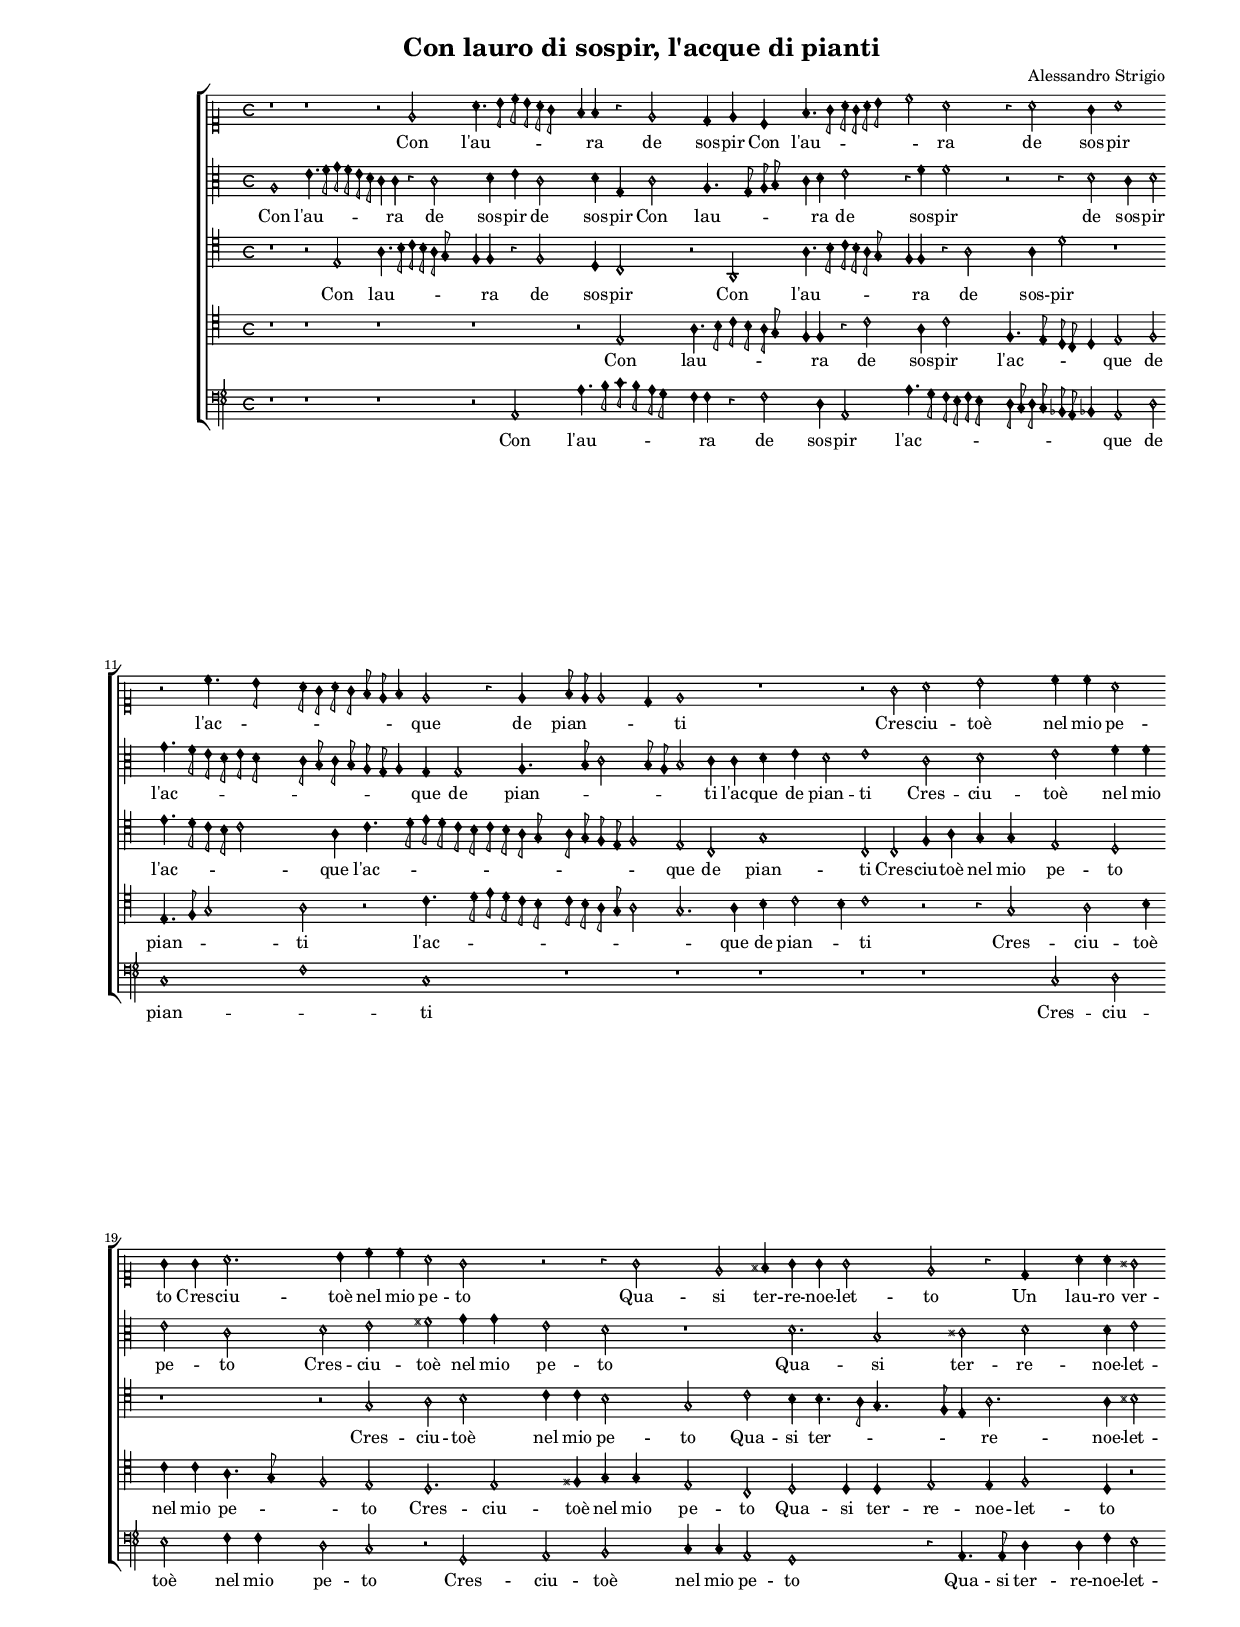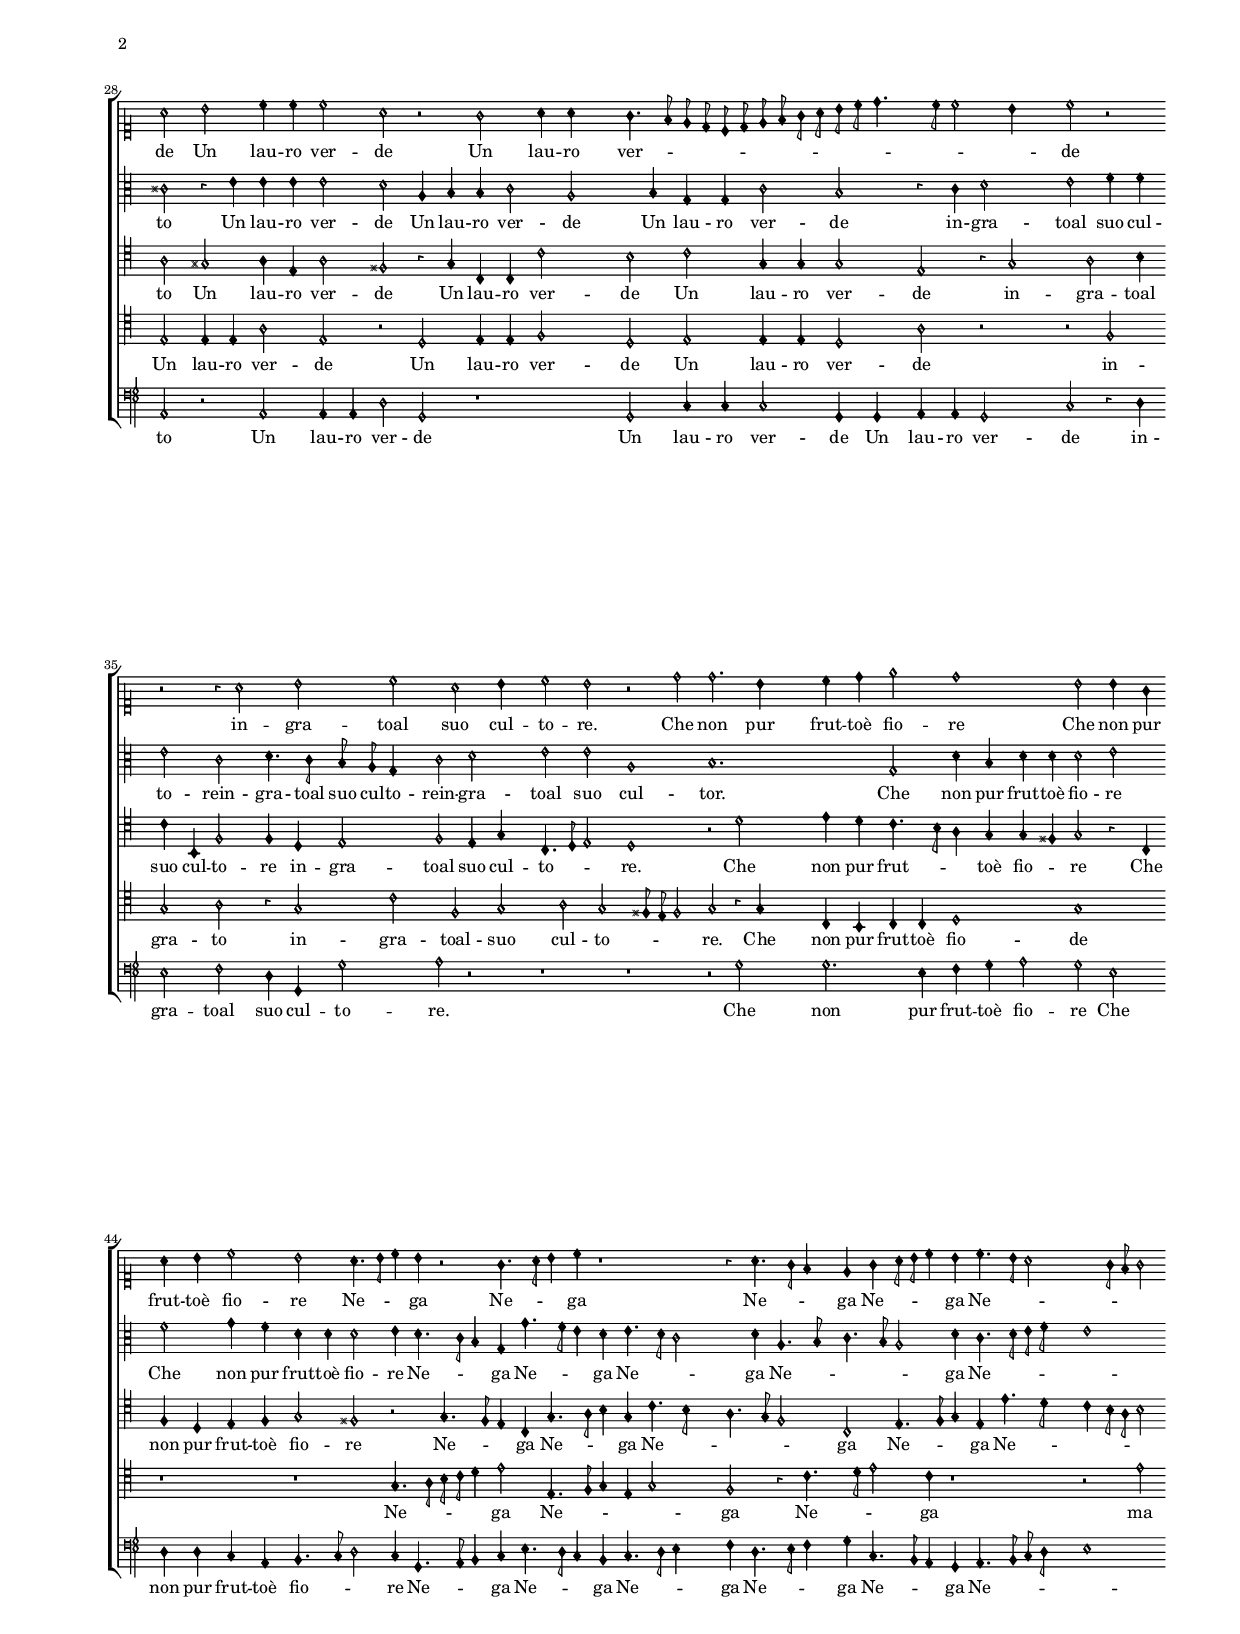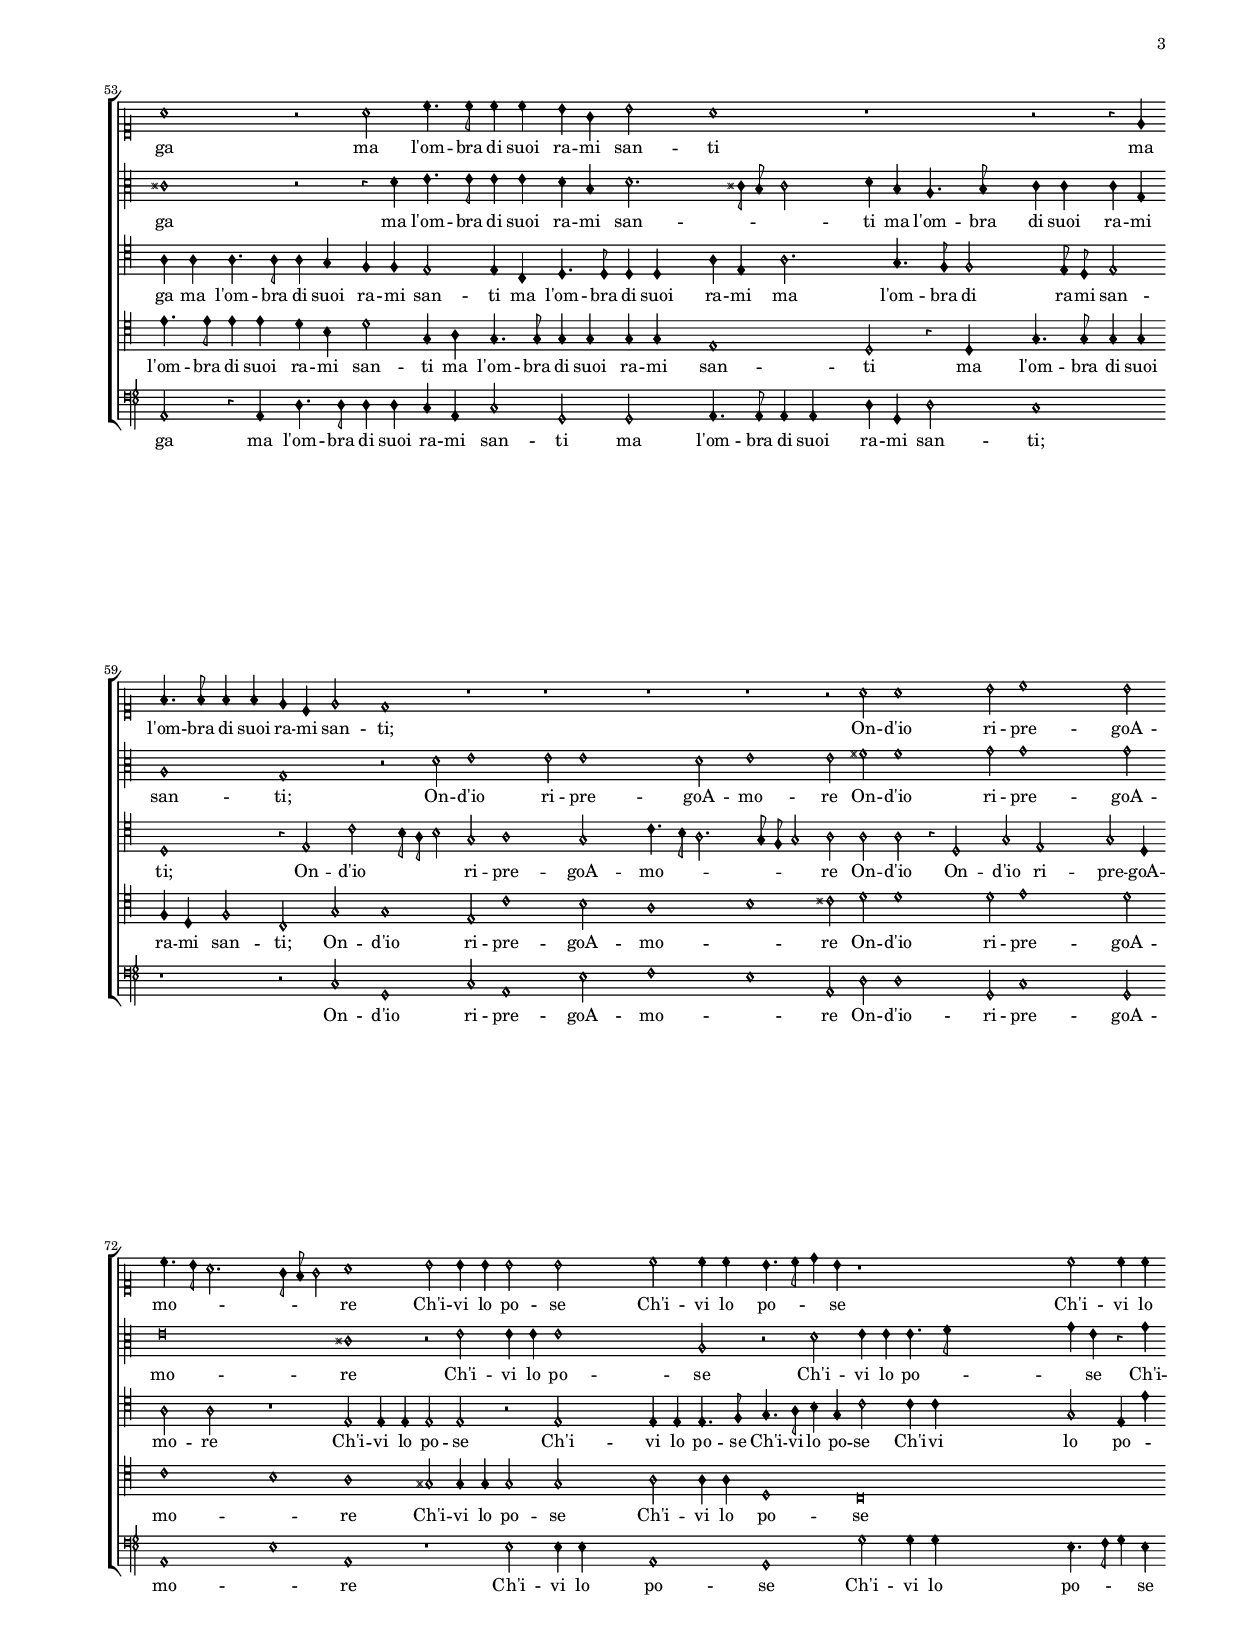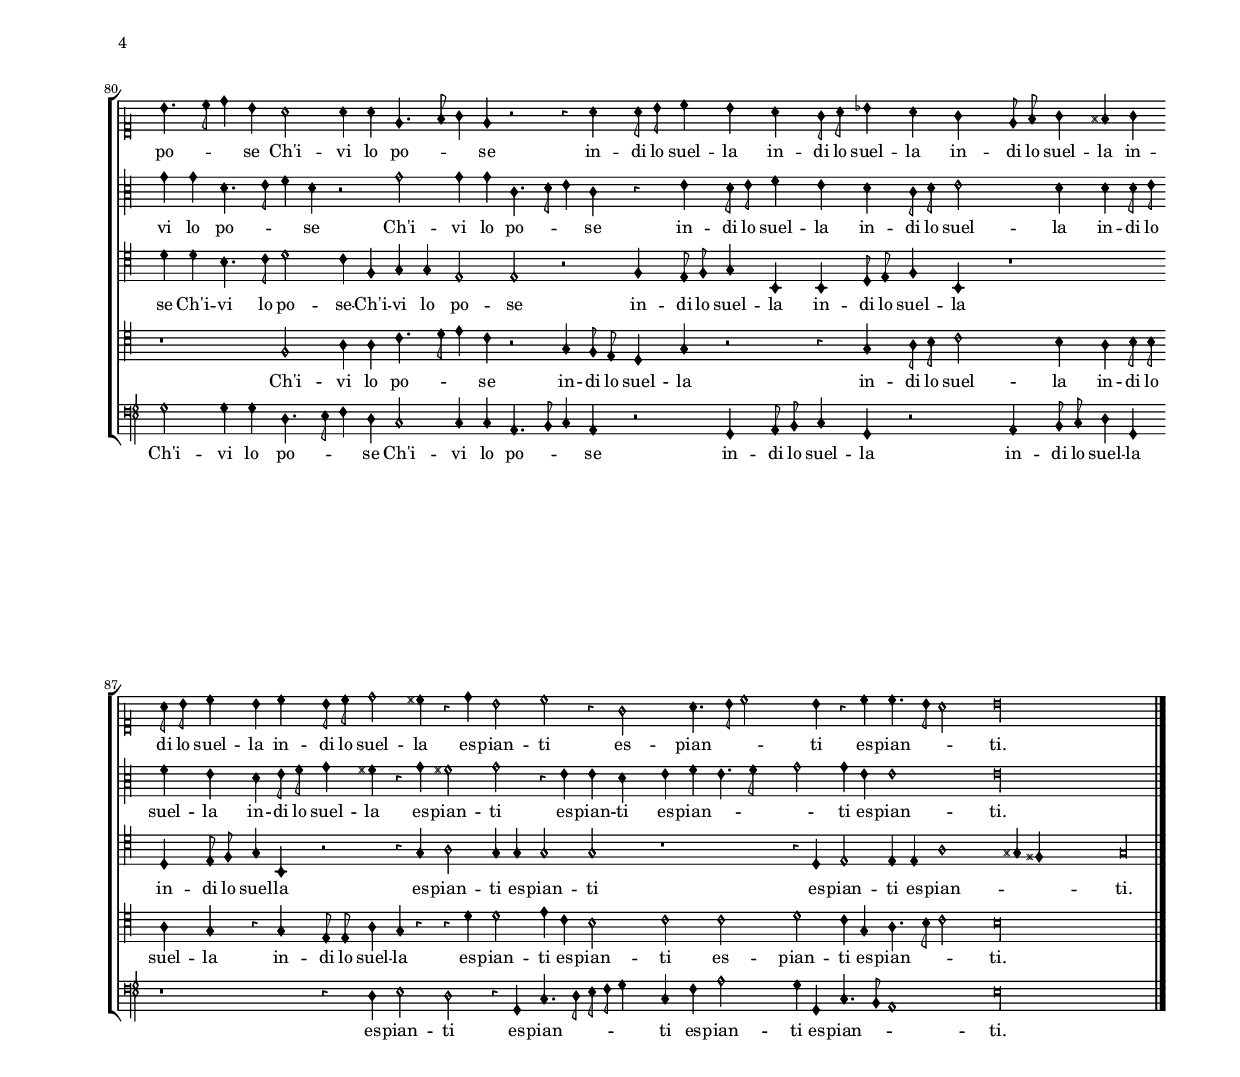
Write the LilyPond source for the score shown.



\version "2.12.0"







#(set-default-paper-size "a4")



\paper {
 top-system-spacing #'basic-distance = #10
  system-system-spacing #'basic-distance = #35
  last-bottom-spacing #'basic-distance = #10


  line-width    = 177.348\mm

  left-margin   = 19.9965\mm

  top-margin    = 12.656\mm

  bottom-margin = 12.656\mm

  %%indent = 0 \mm 

  %%set to ##t if your score is less than one page:
 
  ragged-last-bottom = ##t
 
  ragged-bottom = ##f
 
  %% system-separator-markup = \slashSeparator 
  
}




\header {

    title = "Con lauro di sospir, l'acque di pianti"

    composer = "Alessandro Strigio"
    
}






AvoiceAA = \relative c'{

\set Score.defaultBarType = "empty"
\override Staff.TimeSignature #'style = #'neomensural
\override Staff.Accidental #'glyph-name-alist = #alteration-mensural-glyph-name-alist
\override Stem #'flag-style = #'mensural
\override Stem #'thickness = #1.0
   \override Voice.NoteHead #'style = #'petrucci
\override Voice.Rest #'style = #'neomensural
\override Score.SpacingSpanner #'spacing-increment = #1.0 % tight spacing     
%% esto se usa para omitir el corchete   override Score.SystemStartBracket #'transparent = ##t
       \clef "petrucci-c1"
   
    \key c \major 
    
 
    \time 4/4 

\autoBeamOff

    r1  | % 
 
    r1 | % 2
\cadenzaOn
   r2 e   s4 
\cadenzaOff
     | % 3
  
\cadenzaOn
  a4. b8 c b a g  s4 
  \cadenzaOff
    | % 4
 
  \cadenzaOn
 f4 f r e2 
  \cadenzaOff
         | % 5
  
\set Score.currentBarNumber = #6
\cadenzaOn
  s4 d e c  s4 
  \cadenzaOff
   | % 6
 
 \cadenzaOn
  f4. g8 a g a b  s4 
    \cadenzaOff
   | % 7
 
\cadenzaOn
   c2 a  s4 
    \cadenzaOff
   | % 8
 
\cadenzaOn
   r4 a2 g4  s4 
    \cadenzaOff
   | % 9

   a1          | % 10
  
\set Score.currentBarNumber = #11
\cadenzaOn
  r2 c4. b8  s4 
   \cadenzaOff
    | % 11
 
   a8 g a g f e f4      | % 12

\cadenzaOn
    e2 r4 e  s8 
   \cadenzaOff
    | % 13
 
   f8 e e2 d4      | % 14
  
  e1          | % 15
 
\set Score.currentBarNumber = #16
   r1  | % 

    r2 g      | % 17
 
\cadenzaOn
   a b   s4 
   \cadenzaOff
    | % 18
 
   c4 c a2      | % 19
 
\cadenzaOn
   g4 g a2.  
   \cadenzaOff
     | % 20

    s4 b c c          | % 21
 
\set Score.currentBarNumber = #22
\cadenzaOn
   a2 g   s4 
   \cadenzaOff
   | % 22

\cadenzaOn
    r2 r4 g2 
    \cadenzaOff
    | % 23

    s4 e2 fis4      | % 24
 
\cadenzaOn
   g g g2   s4 
   \cadenzaOff
    | % 25
 
\cadenzaOn
   e2 r4 d   s4 
   \cadenzaOff
   | % 26

    a' a gis2          | % 27
 
\set Score.currentBarNumber = #28
   a b      | % 28
 
   c4 c c2      | % 29
  
  a r      | % 30
  
\cadenzaOn
  g a4 a  s4 
   \cadenzaOff
   | % 31
 
   g4. f8 e d c d      | % 32
 
\cadenzaOn
   e f g a b c d4.  
  \cadenzaOff
         | % 33
 
\set Score.currentBarNumber = #34
\cadenzaOn
   s8 c c2 b4  s4 
   \cadenzaOff
   | % 34
 
   c2 r      | % 35

\cadenzaOn
    r r4 a2  
   \cadenzaOff
    | % 36
 
\cadenzaOn
   s4 b2 c2 
    \cadenzaOff
     | % 37
 
\cadenzaOn
   s4 a2 b4  s4 
    \cadenzaOff
     | % 38
 
\cadenzaOn
   c2 b  s4 
   \cadenzaOff
        | % 39
  
\set Score.currentBarNumber = #40
  r2 d      | % 40
  
\cadenzaOn
  d2. b4  s2 
    \cadenzaOff
   | % 41

    c4 d e2      | % 42
 
   d1      | % 43
 
   b2 b4 g      | % 44

    a b c2          | % 45

\set Score.currentBarNumber = #46
    b a4. b8      | % 46
 
   c4 b r2      | % 47

    g4. a8 b4 c      | % 48
 
\cadenzaOn
   r1  s4 
\cadenzaOff
  | % 

\cadenzaOn
    r4 a4. g8 f4  s8   
 \cadenzaOff
   | % 50

    e4 g a8 b c4          | % 51
 
\set Score.currentBarNumber = #52
\cadenzaOn
   b c4. b8 a2 
   \cadenzaOff
      | % 52
 
   s4 g8 f g2      | % 53
 
   a1      | % 54
  
  r2 a      | % 55

    c4. c8 c4 c      | % 56
 
\cadenzaOn
   b g b2  s4 
  \cadenzaOff
           | % 57
 
\cadenzaOn
\set Score.currentBarNumber = #58
   a1   s4 
   \cadenzaOff
   | % 58

\cadenzaOn
    r1 s4 
 \cadenzaOff
   | % 

    r2 r4 e      | % 60
 
   f4. f8 f4 f      | % 61
 
\cadenzaOn
   e c e2  s4 
   \cadenzaOff
     | % 62

    d1          | % 63
 
\set Score.currentBarNumber = #64
\cadenzaOn
   r1  s2 
 \cadenzaOff
   | % 
\cadenzaOn
   r1 s2 
 \cadenzaOff
   | % 65 
\cadenzaOn
   r1 s4 
 \cadenzaOff
   | % 66 
   r1 | % 67
    r2 a'      | % 68
 
\cadenzaOn
   a1   s4 
   \cadenzaOff
   | % 69

\cadenzaOn
    b2 c1  
   \cadenzaOff
         | % 70
 
\set Score.currentBarNumber = #71
   s2 b      | % 71
  
  \cadenzaOn
  c4. b8 a2. s2.  
 \cadenzaOff
   | % 72
 
   s4 g8 f g2      | % 73
 
   a1      | % 74
 
   b2 b4 b      | % 75
 
\cadenzaOn
   b2 b   s2 
  \cadenzaOff
   | % 76
 
   c c4 c          | % 77
 
\set Score.currentBarNumber = #78
   b4. c8 d4 b      | % 78

\cadenzaOn
    r1  s1  
     \cadenzaOff | % 
 
   c2 c4 c      | % 80
 
   b4. c8 d4 b      | % 81
 
   a2 a4 a      | % 82
 
   e4. f8 g4 e          | % 83
 
\set Score.currentBarNumber = #84
   r2 r4 a      | % 84
  
  a8 b c4 b a      | % 85
 
\cadenzaOn
   g8 a bes4 a g  s4 
  \cadenzaOff
     | % 86
 
   e8 f g4 fis g      | % 87
 
   a8 b c4 b c      | % 88
 
   b8 c d2 cis4          | % 89
 
\set Score.currentBarNumber = #90
   r d b2      | % 90
 
\cadenzaOn
   c r4 g2  
  \cadenzaOff
    | % 91
 
\cadenzaOn
   s4 a4. b8 c2  
    \cadenzaOff
   | % 92
 
   s4 b r c      | % 93
 
\cadenzaOn
   c4. b8 a2  s2 
    \cadenzaOff
    | % 94
 
 \cadenzaOn
   b\longa   
\cadenzaOff   | % 95
 
   s\longa  \bar "|." 
\override Staff.BarLine #'transparent = ##f

}% end of last bar in partorvoice

 






AvoiceBA = \relative c{
   \override Staff.TimeSignature #'style = #'neomensural
\override Staff.Accidental #'glyph-name-alist = #alteration-mensural-glyph-name-alist
\override Stem #'flag-style = #'mensural
\override Stem #'thickness = #1.0
   \override Voice.NoteHead #'style = #'petrucci
\override Voice.Rest #'style = #'neomensural  
\override Score.SpacingSpanner #'spacing-increment = #1.0 % tight spacing     
  \clef "petrucci-c3"
    \key c \major 
    

    \time 4/4 
\autoBeamOff


    a'1      | % 1
 
   e'4. f8 g f e d      | % 2
  
\cadenzaOn
  c4 c r c2 
\cadenzaOff
       | % 3
 
\cadenzaOn
   s4 d e c2 
  \cadenzaOff
     | % 4
 
\cadenzaOn
   s4 d g, c2  
   \cadenzaOff
    | % 5
 
\cadenzaOn
   s4 a4. g8 a b  s4 
   \cadenzaOff
   | % 6
  
\cadenzaOn
  c4 d e2  s4 
   \cadenzaOff
    | % 7

\cadenzaOn
    r4 f f2  s4 
  \cadenzaOff
    | % 8
 
\cadenzaOn
   r2 r4 d2   
 \cadenzaOff
   | % 9
 
   s4 c d2      | % 10
 
\cadenzaOn
   g4. f8 e d e d  s4  
\cadenzaOff
    | % 11
 
   c8 b c b a g a4      | % 12
 
\cadenzaOn
   g g2 a4.  
  \cadenzaOff
    | % 13
 
   s8 b c2 b8 a      | % 14
 
   b2 c4 c      | % 15
 
   d e d2      | % 16
 
   e1      | % 17

\cadenzaOn
    c2 d  s4 
   \cadenzaOff
    | % 18
 
   e2 f4 f      | % 19
 
\cadenzaOn
   e2 c  s4 
   \cadenzaOff
    | % 20
 
   d2 e      | % 21
 
\cadenzaOn
   fis g4 g  s4 
    \cadenzaOff
    | % 22
 
\cadenzaOn
   e2 d  s4 
    \cadenzaOff
    | % 23
 
   r1  | % 
 
\cadenzaOn
   d2. b2  
    \cadenzaOff
    | % 25
 
\cadenzaOn
   s4 cis2 d2  
   \cadenzaOff
     | % 26
 
   s4 d e2      | % 27
 
   cis r4 e      | % 28
 
   e e e2      | % 29
 
   d a4 b      | % 30
 
\cadenzaOn
   b c2 a2  
    \cadenzaOff
    | % 31
 
   s4 b g g      | % 32
 
\cadenzaOn
   c2 b s8 
   \cadenzaOff
    | % 33
  
\cadenzaOn
  r4 c d2  s4  
  \cadenzaOff
   | % 34
 
   e2 f4 f      | % 35
 
\cadenzaOn
   e2 c  s4 
   \cadenzaOff
    | % 36
 
\cadenzaOn
   d4. c8 b a g4  s4 
   \cadenzaOff
     | % 37
 
\cadenzaOn
   c2 d   s4 
  \cadenzaOff
   | % 38
 
\cadenzaOn
   e2 e  s4 
    \cadenzaOff
   | % 39
 
   a,1      | % 40
 
\cadenzaOn
   b1.  
   \cadenzaOff
    | % 41
 
   s2 g      | % 42
 
   d'4 b d d      | % 43

    d2 e      | % 44
 
   f g4 f      | % 45
 
   d d d2      | % 46
 
   e4 d4. c8 b4      | % 47
 
   g g'4. f8 e4      | % 48
 
\cadenzaOn
   d e4. d8 c2  
   \cadenzaOff
    | % 49
 
\cadenzaOn
   s4 d a4. b8 s8 
     \cadenzaOff
   | % 50
 
   c4. b8 a2      | % 51

\cadenzaOn
    d4 c4. d8 e f  s4 
     \cadenzaOff
   | % 52
 
   e1      | % 53
 
   cis      | % 54
  
  r2 r4 d      | % 55
  
  e4. e8 e4 e      | % 56
  
\cadenzaOn
  d b d2.   
    \cadenzaOff
   | % 57

\cadenzaOn
    s4 cis8 b  cis2 s4 
    \cadenzaOff
     | % 58
 
\cadenzaOn
   d4 b a4. b8 s4 
    \cadenzaOff
    | % 59
 
   cis4 cis cis g      | % 60
  
  a1      | % 61
 
\cadenzaOn
   g  s4 
     \cadenzaOff
  | % 62
 
   r2 d'      | % 63
  
\cadenzaOn
  e1   s2 
   \cadenzaOff
   | % 64
 
\cadenzaOn
   e2 e1  
   \cadenzaOff
   | % 65
 
\cadenzaOn
   s2 d  s4 
    \cadenzaOff
   | % 66
 
   e1      | % 67
 
   e2 fis      | % 68
 
\cadenzaOn
    f1  s4 
  \cadenzaOff
    | % 69
  
\cadenzaOn
  g2 g1   
  \cadenzaOff
    | % 70
 
   s2 g      | % 71
 
 \cadenzaOn
   e\breve  
  \cadenzaOff
    | % 72
 
   s1      | % 73
  
  cis      | % 74
 
   r2 e      | % 75
 
\cadenzaOn
   e4 e e1   
  \cadenzaOff
   | % 76

    s2 a,      | % 77
 
   r d      | % 78
 
 \cadenzaOn
   e4 e e4. f8   s1  
 \cadenzaOff   | % 79
 
   g4 e r g      | % 80
 
   g g d4. e8      | % 81
 
   f4 d r2      | % 82
 
   g g4 g      | % 83
 
   c,4. d8 e4 c      | % 84

    r e d8 e f4      | % 85
   
\cadenzaOn
 e d c8 d e2    
   \cadenzaOff
   | % 86
 
   s4 d d d8 e      | % 87
 
   f4 e d e8 f      | % 88
 
   g4 fis r g      | % 89
 
   fis2 g      | % 90
  
\cadenzaOn
  r4 e e d  s4 
   \cadenzaOff
    | % 91
 
\cadenzaOn
   e f e4. f8  s4 
    \cadenzaOff
   | % 92
 
   g2 g4 e      | % 93
  
\cadenzaOn
  e1  s2 
    \cadenzaOff
    | % 94
  \cadenzaOn
  e\longa  
  \cadenzaOff | % 95
 
   s\longa  \bar "|." 
\override Staff.BarLine #'transparent = ##f
}% end of last bar in partorvoice

 






AvoiceCA = \relative c{

\override Staff.TimeSignature #'style = #'neomensural
\override Staff.Accidental #'glyph-name-alist = #alteration-mensural-glyph-name-alist
\override Stem #'flag-style = #'mensural
\override Stem #'thickness = #1.0
   \override Voice.NoteHead #'style = #'petrucci
\override Voice.Rest #'style = #'neomensural
\override Score.SpacingSpanner #'spacing-increment = #1.0 % tight spacing     
    \clef "petrucci-c4"
   
    \key c \major 
    
 
    \time 4/4 
 
\autoBeamOff

   r1  | % 
 
   r2 e      | % 2
 
 \cadenzaOn
  a4. b8 c b a g  s4 
\cadenzaOff
      | % 3
  
\cadenzaOn
  f4 f r f2  
 \cadenzaOff
     | % 4
 
\cadenzaOn
   s4 d c2  s4 
   \cadenzaOff
   | % 5
 
\cadenzaOn
   r2 a  s4 
   \cadenzaOff
   | % 6

\cadenzaOn
    a'4. b8 c b a g  s4 
  \cadenzaOff
    | % 7
 
\cadenzaOn
   f4 f r a2  
  \cadenzaOff
    | % 8
 
\cadenzaOn
   s4 a d2  s4 
   \cadenzaOff
    | % 9
  
  r1  | % 

\cadenzaOn
    e4. d8 c b c2  
    \cadenzaOff
    | % 11
 
   s4 a c4. d8      | % 12
  
\cadenzaOn
  e d c b c b a g  s8 
   \cadenzaOff
     | % 13
 
   a8 g f e f2      | % 14
 
   e c      | % 15
 
   g'1      | % 16
  
  c,2 c      | % 17
  
\cadenzaOn
  f4 a g g  s4 
   \cadenzaOff
    | % 18
 
   e2 d      | % 19
  
\cadenzaOn
  r1 s4 
 \cadenzaOff
  | % 

    r2 g      | % 21
 
\cadenzaOn
   a b   s4 
  \cadenzaOff
   | % 22
 
\cadenzaOn
   c4 c b2 s4 
    \cadenzaOff
   | % 23
 
   g2 c      | % 24
 
\cadenzaOn
   b4 b4. a8 g4. s8  
    \cadenzaOff
    | % 25
 
\cadenzaOn
   s8 f e4 a2.  
  \cadenzaOff
    | % 26
 
   s4 a bis2      | % 27
 
   a gis      | % 28
 
   a4 e a2      | % 29
 
   fis r4 g      | % 30
 
\cadenzaOn
   c, c c'2  s4 
   \cadenzaOff
   | % 31
 
   b2 c      | % 32
 
\cadenzaOn
   g4 g g2   s8 
     \cadenzaOff
   | % 33
 
\cadenzaOn
   e2 r4 g2  
    \cadenzaOff
     | % 34
 
   s4 a2 b4      | % 35
 
\cadenzaOn
   c b, f'2  s4 
     \cadenzaOff
   | % 36
 
\cadenzaOn
   f4 d e2  s4 
   \cadenzaOff
   | % 37
 
\cadenzaOn
   f2 e4 g  s4 
   \cadenzaOff
    | % 38
 
\cadenzaOn
   c,4. d8 e2   s4 
   \cadenzaOff
  | % 39

    d1      | % 40
  
\cadenzaOn
  r2 d' s2 
    \cadenzaOff
    | % 41
 
   e4 d c4. b8      | % 42
 
   a4 g g fis      | % 43
 
   g2 r4 c,      | % 44
 
   f d e f      | % 45
 
   g2 fis      | % 46
 
   r g4. f8      | % 47
 
   e4 c g'4. a8      | % 48
 
\cadenzaOn
   b4 g c4. b8  s4 
    \cadenzaOff
   | % 49
 
\cadenzaOn
   a4. g8 f2  s8 
    \cadenzaOff
   | % 50
 
   c2 e4. f8      | % 51
 
\cadenzaOn
   g4 e e'4. d8  s4 
    \cadenzaOff
   | % 52
 
   c4 b8 a b2      | % 53
 
   a4 a a4. a8      | % 54
 
   a4 g f f      | % 55
 
   e2 e4 c      | % 56
 
\cadenzaOn
   d4. d8 d4 d  s4 
    \cadenzaOff
  | % 57
 
\cadenzaOn
   a' e a2.   
   \cadenzaOff
   | % 58
 
\cadenzaOn
   s4 g4. f8 f2  
   \cadenzaOff
    | % 59
 
   s4 e8 d e2      | % 60
 
   d1      | % 61
  
\cadenzaOn
  r4 e2 c'2  
   \cadenzaOff
    | % 62
 
   s4 b8 a b2      | % 63

\cadenzaOn
    g a1  
   \cadenzaOff
    | % 64
 
\cadenzaOn
   s2 g  s2 
    \cadenzaOff
   | % 65
 
\cadenzaOn
   c4. b8 a2.  
  \cadenzaOff
     | % 66
 
   s4 g8 f g2      | % 67
 
   a a      | % 68

\cadenzaOn
    a r4 d,2   
   \cadenzaOff
   | % 69
  
\cadenzaOn
  s4 g2 e2  s4 
   \cadenzaOff
   | % 70
  
  s4 g2 d4      | % 71
  
  \cadenzaOn
  a'2 a  s1    | % 72
  \cadenzaOff
  
  r1  | % 

    e2 e4 e      | % 74

    e2 e      | % 75
 
\cadenzaOn
   r e   s2 
    \cadenzaOff
    | % 76
 
   e4 e e4. f8      | % 77
 
   g4. a8 b4 g      | % 78
 
 \cadenzaOn
   c2 c4 c s1
    \cadenzaOff | % 79
 
   g2 e4 e'      | % 80
 
   d d b4. c8      | % 81
 
   d2 c4 f,      | % 82
 
   g g e2      | % 83
 
   e r      | % 84
  
  f4 e8 f g4 b,      | % 85
 
\cadenzaOn
   b d8 e f4 b, s4 
    \cadenzaOff
     | % 86
 
   r1  | % 
 
   d4 e8 f g4 b,      | % 88
 
   r2 r4 g'      | % 89
 
   a2 g4 g      | % 90
 
\cadenzaOn
   g2 g  s4 
   \cadenzaOff
    | % 91
 
\cadenzaOn
   r1  s4 
 \cadenzaOff
   | % 
 
   r4 d e2      | % 93
 
\cadenzaOn
   e4 e a1   
  \cadenzaOff
    | % 94
 
 \cadenzaOn
   s2 gis4 fis s1 s1 s1  
 \cadenzaOff   | % 95
 
   gis\longa   \bar "|." 
\override Staff.BarLine #'transparent = ##f
}% end of last bar in partorvoice

 






AvoiceDA = \relative c{

    \override Staff.TimeSignature #'style = #'neomensural
\override Staff.Accidental #'glyph-name-alist = #alteration-mensural-glyph-name-alist
\override Stem #'flag-style = #'mensural
\override Stem #'thickness = #1.0
   \override Voice.NoteHead #'style = #'petrucci
\override Voice.Rest #'style = #'neomensural
\override Score.SpacingSpanner #'spacing-increment = #1.0 % tight spacing     
    \clef "petrucci-c4"

    \key c \major 
    
 
    \time 4/4 
\autoBeamOff


    r1  | % 
    r1 | % 2 
\cadenzaOn
    r1 s4 
\cadenzaOff
  | % 3 
\cadenzaOn
    r1 s4 
\cadenzaOff
  | % 4
\cadenzaOn
    r2 e  s4 
 \cadenzaOff
   | % 5
 
 \cadenzaOn
  a4. b8 c b a g  s4 
   \cadenzaOff
    | % 6
 
\cadenzaOn
   f4 f r c'2   
    \cadenzaOff
   | % 7
 
\cadenzaOn
   s4 a c2   s4 
   \cadenzaOff
    | % 8
 
\cadenzaOn
   f,4. e8 d c d4 s4 
    \cadenzaOff
    | % 9
 
   e2 f      | % 10
 
\cadenzaOn
   e4. f8 g2  s4 
   \cadenzaOff
   | % 11
 
   a2 r      | % 12
 
\cadenzaOn
   c4. d8 e d c b  s8 
 \cadenzaOff
    | % 13
 
   c b a g a2      | % 14
 
   g2. a4      | % 15
 
   b c2 b4      | % 16
 
   c1      | % 17
 
\cadenzaOn
   r2 r4 g2   
  \cadenzaOff
    | % 18

    s4 a2 b4      | % 19
 
\cadenzaOn
   c c a4. g8 s4 
    \cadenzaOff
   | % 20
 
   f2 e      | % 21
 
\cadenzaOn
   d2. e2  
   \cadenzaOff
    | % 22
 
\cadenzaOn
   s4 fis g g  s4 
    \cadenzaOff
    | % 23

    e2 c      | % 24
  
\cadenzaOn
  d d4 d  s4 
   \cadenzaOff
    | % 25
 
\cadenzaOn
   e2 e4 f2  
    \cadenzaOff
    | % 26
 
   s4 d r2      | % 27
 
   e e4 e      | % 28
 
   a2 e      | % 29
 
   r d      | % 30
 
\cadenzaOn
   e4 e f2  s4 
   \cadenzaOff
    | % 31
 
   d2 e      | % 32
 
\cadenzaOn
   e4 e d2  s8 
   \cadenzaOff
  | % 33
 
\cadenzaOn
   a'2 r   s4 
  \cadenzaOff
   | % 34
 
   r2 f      | % 35
 
\cadenzaOn
   g a  s4 
  \cadenzaOff
   | % 36
 
\cadenzaOn
   r4 g2 c2 
    \cadenzaOff
     | % 37
 
\cadenzaOn
   s4 f,2 g2   
    \cadenzaOff
   | % 38
 
\cadenzaOn
   s4 a2 g2  
    \cadenzaOff
   | % 39
 
   s4 fis8 e  fis2      | % 40
 
\cadenzaOn
   g r4 g   s2 
   \cadenzaOff
   | % 41

    c,4 b c c      | % 42

    d1      | % 43
 
   g      | % 44
  
  r1  | % 

  r1 | % 46
    g4. a8 b c d4      | % 47
 
   e2 e,4. f8      | % 48
 
\cadenzaOn
   g4 e g2  s4 
   \cadenzaOff
  | % 49
 
\cadenzaOn
   f2 r4 c'4. 
     \cadenzaOff
    | % 50
 
   s8 d e2 c4      | % 51
  
\cadenzaOn
  r1 s4 
   \cadenzaOff
   | % 
 
   r2 e      | % 53
  
  e4. e8 e4 e      | % 54
 
   d b d2      | % 55
 
   g,4 a g4. g8      | % 56
 
\cadenzaOn
   g4 g g g   s4 
   \cadenzaOff
   | % 57
  
\cadenzaOn
  e1  s4 
   \cadenzaOff
   | % 58
 
\cadenzaOn
   d2 r4 d  s4 
    \cadenzaOff
   | % 59

    g4. g8 g4 g      | % 60
 
   f d f2      | % 61
 
\cadenzaOn
   c g' s4 
    \cadenzaOff
     | % 62

    g1      | % 63
 
\cadenzaOn
   e2 c'1  
   \cadenzaOff
    | % 64
 
\cadenzaOn
   s2 b  s2 
   \cadenzaOff
    | % 65
 
\cadenzaOn
 
    a1 s4  
  \cadenzaOff
   | % 66
  b1      | % 67
 
   cis2 d      | % 68
 
\cadenzaOn
   d1  s4 
   \cadenzaOff
    | % 69
  
\cadenzaOn
  d2 e1   
  \cadenzaOff
   | % 70
  
  s2 d      | % 71
 
 \cadenzaOn
    c1  s1  
    \cadenzaOff | % 72
 b      | % 73
 
   a      | % 74
  
  gis2  gis4 gis      | % 75

\cadenzaOn
    g2 g   s2 
   \cadenzaOff
   | % 76
 
   a a4 a      | % 77
 
   d,1      | % 78
 
 \cadenzaOn
   c\breve  
  \cadenzaOff   | % 79
  
  s1      | % 80
  
  r1  | % 
 
   f2 a4 a      | % 82

    c4. d8 e4 c      | % 83

    r2 g4 f8 e      | % 84
 
   d4 g r2      | % 85
 
\cadenzaOn
   r4 g a8 b c2   
    \cadenzaOff
    | % 86

    s4 b a b8 b      | % 87
 
   a4 g r g      | % 88
 
   e8 e a4 g r      | % 89
 
   r d' d2      | % 90
 
\cadenzaOn
   e4 c b2  s4 
     \cadenzaOff
    | % 91
 
\cadenzaOn
   c2 c  s4 
      \cadenzaOff
   | % 92
 
   d2 c4 g      | % 93
 
\cadenzaOn
   a4. b8 c2  s2 
     \cadenzaOff
   | % 94
 
 \cadenzaOn
   b\longa  
    \cadenzaOff | % 95
 
   s\longa \bar "|." 
\override Staff.BarLine #'transparent = ##f
}% end of last bar in partorvoice

 





AvoiceEA = \relative c{

   \override Staff.TimeSignature #'style = #'neomensural
\override Staff.Accidental #'glyph-name-alist = #alteration-mensural-glyph-name-alist
\override Stem #'flag-style = #'mensural
\override Stem #'thickness = #1.0
   \override Voice.NoteHead #'style = #'petrucci
\override Voice.Rest #'style = #'neomensural
\override Score.SpacingSpanner #'spacing-increment = #1.0 % tight spacing 
      \clef "petrucci-f4"  
    \key c \major 
    
 
    \time 4/4 
\autoBeamOff



    r1  | % 

    r1 | % 2 
\cadenzaOn
    r1 s4 
\cadenzaOff
  | % 3
\cadenzaOn
    r2 a  s4 
  \cadenzaOff
   | % 4
  
\cadenzaOn
  a'4. b8 c b a g  s4 
   \cadenzaOff
    | % 5
  
\cadenzaOn
  f4 f r f2  
    \cadenzaOff
   | % 6
  
\cadenzaOn
  s4 d a2  s4 
    \cadenzaOff
    | % 7
 
\cadenzaOn
   a'4. g8 f e f e  s4 
      \cadenzaOff
  | % 8
 
\cadenzaOn
   d8 c d c bes a bes!4 s4 
      \cadenzaOff
   | % 9
 
   a2 d      | % 10
 

\cadenzaOn
    c1 s4 
 \cadenzaOff
  | % 11
 f1      | % 12
 
\cadenzaOn
   c  s8 
   \cadenzaOff
  | % 13
 
   r1  | % 
 
   r1 | % 15 
   r1 | % 16 
   r1 | % 17 
\cadenzaOn
   r1 s4 
 \cadenzaOff
  | % 18
   c2 d      | % 19
 
\cadenzaOn
   e f4 f  s4 
   \cadenzaOff
   | % 20
 
   d2 c      | % 21
  
\cadenzaOn
  r g   s4 
    \cadenzaOff
   | % 22
 
\cadenzaOn
   a2 b  s4 
    \cadenzaOff
  | % 23
 
   c4 c a2      | % 24
 
\cadenzaOn
   g1   s4 
    \cadenzaOff
  | % 25
 
\cadenzaOn
   r4 a4. a8 d4  s4 
    \cadenzaOff
    | % 26
 
   d f e2      | % 27
 
   a, r      | % 28
 
   a a4 a      | % 29
 
   d2 g,      | % 30
 
\cadenzaOn
   r1  s4 
  \cadenzaOff
  | % 

    g2 c4 c      | % 32
 
\cadenzaOn
   c2 g4 g   s8 
    \cadenzaOff
  | % 33

\cadenzaOn
   a4 a g2 s4 
    \cadenzaOff
    | % 34
 
   c2 r4 d      | % 35
 
\cadenzaOn
   e2 f  s4 
   \cadenzaOff
     | % 36
 
\cadenzaOn
   d4 g, g'2  s4 
  \cadenzaOff
   | % 37
 
\cadenzaOn
   a2 r   s4 
  \cadenzaOff
   | % 38
 
\cadenzaOn
   r1  s4 
 \cadenzaOff
  | % 
 
   r1 | % 40
\cadenzaOn
   r2 g  s2 
   \cadenzaOff
    | % 41
 
   g2. e4      | % 42
 
   f g a2      | % 43
 
   g e      | % 44
 
   d4 d c a      | % 45
 
   b4. c8 d2      | % 46
 
   c4 g4. a8 b4      | % 47
 
   c e4. d8 c4      | % 48
 
\cadenzaOn
   b c4. d8 e4  s4 
   \cadenzaOff
    | % 49
 
\cadenzaOn
   f d4. e8 f4  s8 
    \cadenzaOff
    | % 50

    g4 c,4. b8 a4      | % 51
 
\cadenzaOn
   g a4. b8 c d  s4 
    \cadenzaOff
    | % 52
 
   e1      | % 53
 
   a,2 r4 a      | % 54
 
   d4. d8 d4 d      | % 55
 
   c a c2      | % 56
 
\cadenzaOn
   g g   s4 
    \cadenzaOff
    | % 57
  
\cadenzaOn
  a4. a8 a4 a  s4 
   \cadenzaOff
     | % 58
 
\cadenzaOn
   d g, d'2  s4 
   \cadenzaOff
    | % 59
 
   c1      | % 60
  
  r1  | % 

\cadenzaOn
    r2 c  s4 
  \cadenzaOff
     | % 62

    g1      | % 63
 
\cadenzaOn
   c2 a1  
   \cadenzaOff
   | % 64
  
\cadenzaOn
  s2 e'  s2 
   \cadenzaOff
    | % 65
 
\cadenzaOn
 
    f1 s4 
 \cadenzaOff
  | % 66
  e1      | % 67
 
   a,2 d      | % 68
 
\cadenzaOn
   d1   s4 
   \cadenzaOff
  | % 69

\cadenzaOn
    g,2 c1  
  \cadenzaOff
   | % 70
 
   s2 g      | % 71
 
 \cadenzaOn
    a1 s1  
 \cadenzaOff    | % 72
    e'      | % 73
 
   a,      | % 74
 
   r1  | % 

\cadenzaOn
    e'2 e4 e s2 
    \cadenzaOff
    | % 76

    a,1      | % 77
 
   g      | % 78

\cadenzaOn
    g'2 g4 g   s1  
      \cadenzaOff | % 79

    e4. f8 g4 e      | % 80
  
  g2 g4 g      | % 81
 
   d4. e8 f4 d      | % 82
 
   c2 c4 c      | % 83
  
  a4. b8 c4 a      | % 84
 
   r2 g4 a8 b      | % 85
 
\cadenzaOn
   c4 g r2  s4 
     \cadenzaOff
    | % 86
 
   a4 b8 c d4 g,      | % 87

    r1  | %

    r4 d' e2      | % 89
 
   d r4 g,      | % 90
 
\cadenzaOn
   c4. d8 e f g4  s4 
    \cadenzaOff
    | % 91
 
\cadenzaOn
   c, f a2  s4 
  \cadenzaOff
    | % 92
 
   g4 g, c4. b8      | % 93
 
\cadenzaOn
   a1   s2 
  \cadenzaOff
   | % 94
 
 \cadenzaOn
   e'\longa  
  \cadenzaOff | % 95
  
  s\longa  \bar "|." 
\override Staff.BarLine #'transparent = ##f
}% end of last bar in partorvoice







      ApartAverseA = \lyricmode { 

\set stanza = \skip4  Con  l'au  -- \skip4 \skip4
  \skip4 \skip4 \skip4 \skip4 ra  de     sos -- pir Con  l'au  -- \skip4 \skip4 \skip4 \skip4 \skip4 \skip4 ra
  de sos -- pir  l'ac  -- \skip4 \skip4 \skip4 \skip4 \skip4 \skip4 \skip4 \skip4 que de pian --
  \skip4 \skip4 \skip4 ti Cres -- ciu --  toè  nel mio pe -- to Cres -- ciu
  --  toè  nel mio pe -- to Qua -- si ter -- re -- noe -- let -- to Un
  lau -- ro ver -- de Un lau -- ro ver -- de Un lau -- ro ver --
  \skip4 \skip4 \skip4 \skip4 \skip4 \skip4 \skip4 \skip4 \skip4 \skip4 \skip4 \skip4 \skip4 \skip4 \skip4 de in -- gra --
   toal     suo cul -- to -- re. Che non pur frut --  toè  fio -- re
  Che non pur frut --  toè  fio -- re Ne -- \skip4 \skip4 ga Ne --
  \skip4 \skip4 ga Ne -- \skip4 \skip4 ga Ne -- \skip4 \skip4 \skip4 ga Ne --
  \skip4 \skip4 \skip4 \skip4 \skip4 ga ma  l'om  -- bra di suoi ra -- mi san
  -- ti ma  l'om  -- bra di suoi ra -- mi san -- ti; On --  d'io  ri --
  pre -- goA -- mo -- \skip4 \skip4 \skip4 \skip4 \skip4 re  Ch'i  -- vi lo
  po -- se  Ch'i  -- vi lo po -- \skip4 \skip4 se  Ch'i  -- vi lo po
  -- \skip4 \skip4 se  Ch'i  -- vi lo po -- \skip4 \skip4 se in -- di lo 
  suel -- la in -- di lo suel -- la in -- di lo suel -- la in -- di lo suel --
  la in -- di lo suel -- la es -- pian -- ti es -- pian -- \skip4  \skip4
  ti es -- pian -- \skip4 \skip4  ti.   
}
      


ApartBverseA = \lyricmode { 
\set stanza = \skip4  Con  l'au  -- \skip4 \skip4
  \skip4 \skip4 \skip4 \skip4 ra  de     sos -- pir  de     sos -- pir  Con     lau --
  \skip4 \skip4 \skip4 \skip4 ra de sos -- pir  de     sos -- pir  l'ac  --
  \skip4 \skip4 \skip4 \skip4 \skip4 \skip4 \skip4 \skip4 \skip4 \skip4 \skip4 \skip4 que de pian -- \skip4 \skip4
  \skip4 \skip4 \skip4 ti  l'ac  -- que de pian -- ti Cres -- ciu --  toè  nel mio
  pe -- to Cres -- ciu --  toè  nel mio pe -- to Qua --  si     ter
  -- re -- noe -- let -- to Un lau -- ro ver -- de Un lau -- ro ver --
   de     Un lau -- ro ver -- de in -- gra -- toal suo cul -- to --
  rein -- gra -- toal suo cul -- to -- rein -- gra -- toal suo cul -- tor. Che
  non pur frut --  toè  fio -- re Che non pur frut --  toè  fio -- re
  Ne -- \skip4 \skip4 ga Ne -- \skip4 \skip4 ga Ne -- \skip4 \skip4 ga
  Ne -- \skip4 \skip4 \skip4 \skip4 ga Ne -- \skip4 \skip4 \skip4 \skip4 ga
  ma  l'om  -- bra di suoi ra -- mi san -- \skip4 \skip4 \skip4 ti ma  l'om 
  -- bra di suoi ra -- mi san -- ti; On --  d'io  ri -- pre -- goA --
  mo -- re On --  d'io  ri -- pre -- goA -- mo -- re  Ch'i  -- vi lo
  po -- se  Ch'i  -- vi lo po -- \skip4 \skip4 se  Ch'i  -- vi lo po
  -- \skip4 \skip4 se  Ch'i  -- vi lo po -- \skip4 \skip4 se in -- di lo
  suel -- la in -- di lo suel -- la in -- di lo suel -- la in -- di lo suel --
  la es -- pian -- ti es -- pian -- ti es -- pian -- \skip4 \skip4
  \skip4 ti es -- pian --  ti.   _
}
      


ApartCverseA = \lyricmode { 
\set stanza = \skip4 Con lau -- \skip4 \skip4
  \skip4 \skip4 \skip4 \skip4 ra  de     sos -- pir Con  l'au  -- \skip4 \skip4 \skip4 \skip4 \skip4 \skip4 ra
   de     sos -- pir  l'ac  -- \skip4 \skip4 \skip4 \skip4 que  l'ac  --
  \skip4 \skip4 \skip4 \skip4 \skip4 \skip4 \skip4 \skip4 \skip4 \skip4 \skip4 \skip4 \skip4 \skip4 que de pian -- ti Cres -- ciu --
   toè  nel mio pe -- to Cres -- ciu --  toè  nel mio pe -- to Qua --
  si ter -- \skip4 \skip4 \skip4 \skip4 re -- noe -- let -- to Un lau -- ro
  ver -- de Un lau -- ro ver -- de Un lau -- ro ver -- de in -- gra --
  toal suo cul -- to -- re in -- gra -- toal suo cul -- to -- \skip4
  \skip4 re. Che non pur frut -- \skip4 \skip4  toè  fio -- \skip4 re
  Che non pur frut --  toè  fio -- re Ne -- \skip4 \skip4 ga Ne --
  \skip4 \skip4 ga Ne -- \skip4 \skip4 \skip4 \skip4 ga Ne -- \skip4
  \skip4 ga Ne -- \skip4 \skip4 \skip4 \skip4 \skip4  ga ma  l'om  -- bra di
  suoi ra -- mi san -- ti ma  l'om  -- bra di suoi ra -- mi  ma    
   l'om  -- bra di ra -- mi san -- ti; On --  d'io   \skip4 \skip4  \skip4 ri --
  pre -- goA -- mo -- \skip4 \skip4 \skip4 \skip4 \skip4 re On --  d'io  On
  --  d'io  ri -- pre -- goA -- mo -- re  Ch'i  -- vi lo po -- se
   Ch'i  -- vi lo po -- se  Ch'i  -- vi lo po -- se  Ch'i  -- vi lo po
  -- \skip4 se  Ch'i  -- vi lo po -- se --  Ch'i  -- vi lo po -- se in
  -- di lo suel -- la in -- di lo suel -- la in -- di lo suel -- la es -- pian
  -- ti es -- pian -- ti es -- pian -- ti es -- pian -- \skip4 \skip4
   ti. 
}
      


ApartDverseA = \lyricmode { 
\set stanza = \skip4 Con lau -- \skip4 \skip4
  \skip4 \skip4 \skip4 \skip4 ra  de     sos -- pir  l'ac  -- \skip4 \skip4 \skip4 \skip4 que de
  pian -- \skip4 \skip4 ti  l'ac  -- \skip4 \skip4 \skip4 \skip4
  \skip4 \skip4 \skip4 \skip4 \skip4 \skip4 \skip4 que de pian -- \skip4 ti Cres -- ciu --  toè  nel mio pe --
  \skip4 \skip4 to Cres -- ciu --  toè  nel mio pe -- to Qua -- si ter
  -- re -- noe -- let -- to Un lau -- ro ver -- de Un lau -- ro ver --
  de Un lau -- ro ver -- de in -- gra -- to in -- gra -- toal --  suo
        cul -- to -- \skip4 \skip4 \skip4 re. Che non pur frut --  toè  fio --
  de Ne -- \skip4 \skip4 \skip4 \skip4 ga Ne -- \skip4 \skip4 \skip4 \skip4
  ga Ne -- \skip4 \skip4 ga ma  l'om  -- bra di suoi ra -- mi san -- ti ma
   l'om  -- bra di suoi ra -- mi san -- ti ma  l'om  -- bra di suoi ra
  -- mi san -- ti; On --  d'io  ri -- pre -- goA -- mo -- \skip4 re On
  --  d'io  ri -- pre -- goA -- mo -- \skip4 re  Ch'i  -- vi lo po --
  se  Ch'i  -- vi lo po -- se  Ch'i  -- vi lo po -- \skip4 \skip4 se
  in -- di lo suel -- la in -- di lo suel -- la in -- di lo suel -- la in -- di
  lo suel -- la es -- pian -- ti es -- pian -- ti es -- pian -- ti es --
  pian -- \skip4 \skip4  ti.    
}
      


ApartEverseA = \lyricmode { 
\set stanza = \skip4 Con  l'au  -- \skip4 \skip4
  \skip4 \skip4 \skip4 \skip4 ra  de     sos -- pir  l'ac  -- \skip4 \skip4 \skip4 \skip4
  \skip4 \skip4 \skip4 \skip4 \skip4 \skip4 \skip4 \skip4 que de pian -- \skip4 ti Cres -- ciu --  toè  nel mio pe --
  to Cres -- ciu --  toè  nel mio pe -- to Qua -- si ter -- re -- noe
  -- let -- to Un lau -- ro ver -- de Un lau -- ro ver -- de Un lau --
  ro ver -- de in -- gra -- toal suo cul -- to -- re. Che non pur frut
  --  toè  fio -- re Che non pur frut --  toè  fio -- \skip4 \skip4 re
  Ne -- \skip4 \skip4 ga Ne -- \skip4 \skip4 ga Ne -- \skip4 \skip4 ga
  Ne -- \skip4 \skip4 ga Ne -- \skip4 \skip4 ga Ne -- \skip4 \skip4
  \skip4 \skip4 ga ma  l'om  -- bra di suoi ra -- mi san -- ti ma  l'om  --
  bra di suoi ra -- mi san -- ti; On --  d'io  ri -- pre -- goA -- mo
  -- \skip4 re On --  d'io  -- ri -- pre -- goA -- mo -- \skip4 re
   Ch'i  -- vi lo po -- se  Ch'i  -- vi lo po -- \skip4 \skip4 se
   Ch'i  -- vi lo po -- \skip4 \skip4 se  Ch'i  -- vi lo po -- \skip4
  \skip4 se in -- di lo suel -- la in -- di lo suel -- la es -- pian --
  ti es -- pian -- \skip4 \skip4 \skip4 \skip4 ti es -- pian -- ti es -- pian
  -- \skip4 \skip4  ti.    
}






\score {
 
    << 

        \context StaffGroup = G<<
 
            \context Staff = ApartA << 

                \context Voice = AvoiceAA \AvoiceAA

            >>

              \context Lyrics = ApartAverseA\lyricsto AvoiceAA  \ApartAverseA


            \context Staff = ApartB <<
 
                \context Voice = AvoiceBA \AvoiceBA

            >>


			   \context Lyrics = ApartBverseA\lyricsto AvoiceBA  \ApartBverseA

            \context Staff = ApartC <<
 
                \context Voice = AvoiceCA \AvoiceCA

            >>

			

			     \context Lyrics = ApartCverseA\lyricsto AvoiceCA  \ApartCverseA
 
 
           \context Staff = ApartD <<
 
                \context Voice = AvoiceDA \AvoiceDA
 
           >>


		        \context Lyrics = ApartDverseA\lyricsto AvoiceDA  \ApartDverseA

		   
            \context Staff = ApartE <<
 
                \context Voice = AvoiceEA \AvoiceEA

            >>


			    \context Lyrics = ApartEverseA\lyricsto AvoiceEA  \ApartEverseA


        >> %end of StaffGroupG


 

     \set Score.skipBars = ##t

           \set Score.markFormatter = #format-mark-box-letters %%boxed rehearsal-marks

       \override Score.TimeSignature #'style = #'() %%makes timesigs always numerical
 
     %% remove previous line to get cut-time/alla breve or common time 

      \set Score.pedalSustainStyle = #'mixed
 
       %% make spanners comprise the note it end on, so that there is no doubt that this note is included.

       \override Score.TrillSpanner #'(bound-details right padding) = #-2

      \override Score.TextSpanner #'(bound-details right padding) = #-1
 
     %% Lilypond's normal textspanners are too weak: 
 
      \override Score.TextSpanner #'dash-period = #1
 
     \override Score.TextSpanner #'dash-fraction = #0.5

      %% lilypond chordname font, like mscore jazzfont, is both far too big and extremely ugly (olagunde@start.no):

      \override Score.ChordName #'font-family = #'roman
 
      \override Score.ChordName #'font-size =#0
 
      %% In my experience the normal thing in printed scores is maj7 and not the triangle. (olagunde):
 
     \set Score.majorSevenSymbol = \markup {maj7}
  
>>

 


 %% Boosey and Hawkes, and Peters, have barlines spanning all staff-groups in a score,

  %% Eulenburg and Philharmonia, like Lilypond, have no barlines between staffgroups.

  %% If you want the Eulenburg/Lilypond style, comment out the following line:
 

 \layout {\context {\Score \override BarLine #'transparent = ##t}}

}%% end of score-block 



#(set-global-staff-size 14)
